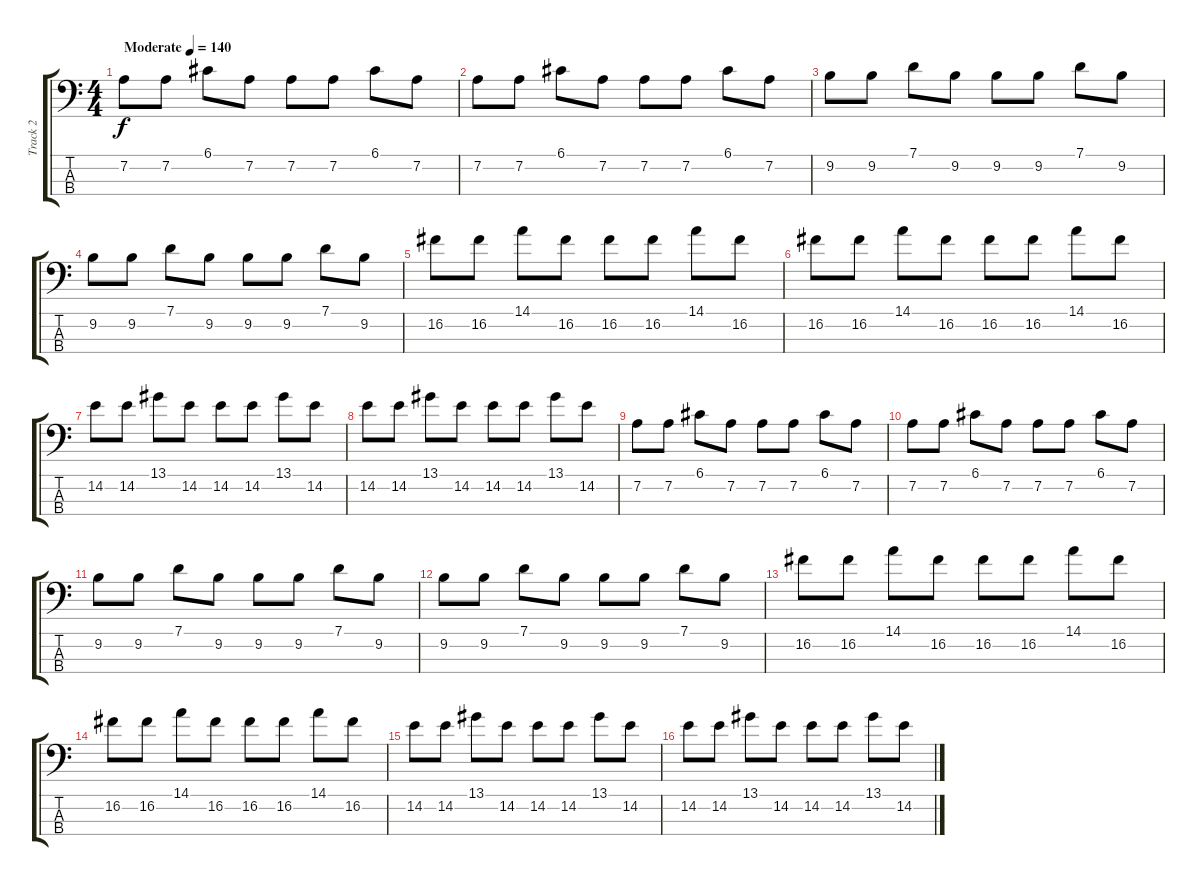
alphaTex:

\track ("Track 2" "Track 2") {instrument electricbasspick}
\staff {score tabs}
\tuning (G2 D2 A1 E1) {hide}
\ts (4 4)
\tempo (140 "Moderate")
\clef f4
\ks c
7.2.8{dy f instrument electricbasspick} 7.2.8 6.1.8 7.2.8 7.2.8 7.2.8 6.1.8 7.2.8 |
7.2.8 7.2.8 6.1.8 7.2.8 7.2.8 7.2.8 6.1.8 7.2.8 |
9.2.8 9.2.8 7.1.8 9.2.8 9.2.8 9.2.8 7.1.8 9.2.8 |
9.2.8 9.2.8 7.1.8 9.2.8 9.2.8 9.2.8 7.1.8 9.2.8 |
16.2.8 16.2.8 14.1.8 16.2.8 16.2.8 16.2.8 14.1.8 16.2.8 |
16.2.8 16.2.8 14.1.8 16.2.8 16.2.8 16.2.8 14.1.8 16.2.8 |
14.2.8 14.2.8 13.1.8 14.2.8 14.2.8 14.2.8 13.1.8 14.2.8 |
14.2.8 14.2.8 13.1.8 14.2.8 14.2.8 14.2.8 13.1.8 14.2.8 |
7.2.8 7.2.8 6.1.8 7.2.8 7.2.8 7.2.8 6.1.8 7.2.8 |
7.2.8 7.2.8 6.1.8 7.2.8 7.2.8 7.2.8 6.1.8 7.2.8 |
9.2.8 9.2.8 7.1.8 9.2.8 9.2.8 9.2.8 7.1.8 9.2.8 |
9.2.8 9.2.8 7.1.8 9.2.8 9.2.8 9.2.8 7.1.8 9.2.8 |
16.2.8 16.2.8 14.1.8 16.2.8 16.2.8 16.2.8 14.1.8 16.2.8 |
16.2.8 16.2.8 14.1.8 16.2.8 16.2.8 16.2.8 14.1.8 16.2.8 |
14.2.8 14.2.8 13.1.8 14.2.8 14.2.8 14.2.8 13.1.8 14.2.8 |
14.2.8 14.2.8 13.1.8 14.2.8 14.2.8 14.2.8 13.1.8 14.2.8
